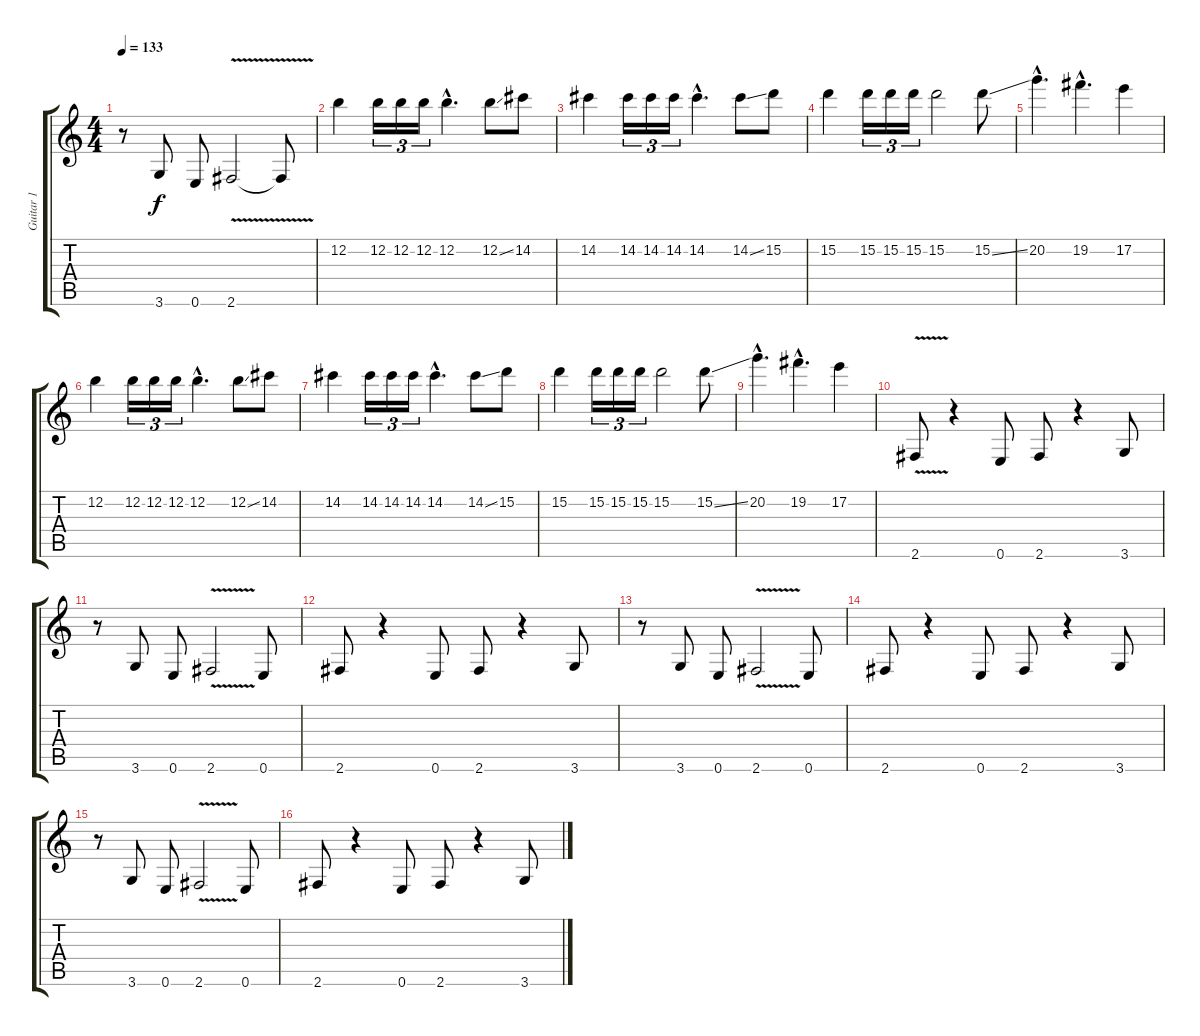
\track ("Guitar 1" "Guitar 1") {instrument overdrivenguitar}
\staff {score tabs}
\tuning (E4 B3 G3 D3 A2 E2) {hide}
\ts (4 4)
\tempo 133
\clef g2
\ks c
r.8{dy f} 3.6.8 0.6.8 2.6{v}.2 2.6{t}.8 |
12.2.4 12.2.16{tu (3 2)} 12.2.16{tu (3 2)} 12.2.16{tu (3 2)} 12.2{hac}.4{d} 12.2{ss}.8 14.2.8 |
14.2.4 14.2.16{tu (3 2)} 14.2.16{tu (3 2)} 14.2.16{tu (3 2)} 14.2{hac}.4{d} 14.2{ss}.8 15.2.8 |
15.2.4 15.2.16{tu (3 2)} 15.2.16{tu (3 2)} 15.2.16{tu (3 2)} 15.2.2 15.2{ss}.8 |
20.2{hac}.4{d} 19.2{hac}.4{d} 17.2.4 |
12.2.4 12.2.16{tu (3 2)} 12.2.16{tu (3 2)} 12.2.16{tu (3 2)} 12.2{hac}.4{d} 12.2{ss}.8 14.2.8 |
14.2.4 14.2.16{tu (3 2)} 14.2.16{tu (3 2)} 14.2.16{tu (3 2)} 14.2{hac}.4{d} 14.2{ss}.8 15.2.8 |
15.2.4 15.2.16{tu (3 2)} 15.2.16{tu (3 2)} 15.2.16{tu (3 2)} 15.2.2 15.2{ss}.8 |
20.2{hac}.4{d} 19.2{hac}.4{d} 17.2.4 |
2.6{v}.8 r.4 0.6.8 2.6.8 r.4 3.6.8 |
r.8 3.6.8 0.6.8 2.6{v}.2 0.6.8 |
2.6.8 r.4 0.6.8 2.6.8 r.4 3.6.8 |
r.8 3.6.8 0.6.8 2.6{v}.2 0.6.8 |
2.6.8 r.4 0.6.8 2.6.8 r.4 3.6.8 |
r.8 3.6.8 0.6.8 2.6{v}.2 0.6.8 |
2.6.8 r.4 0.6.8 2.6.8 r.4 3.6.8
